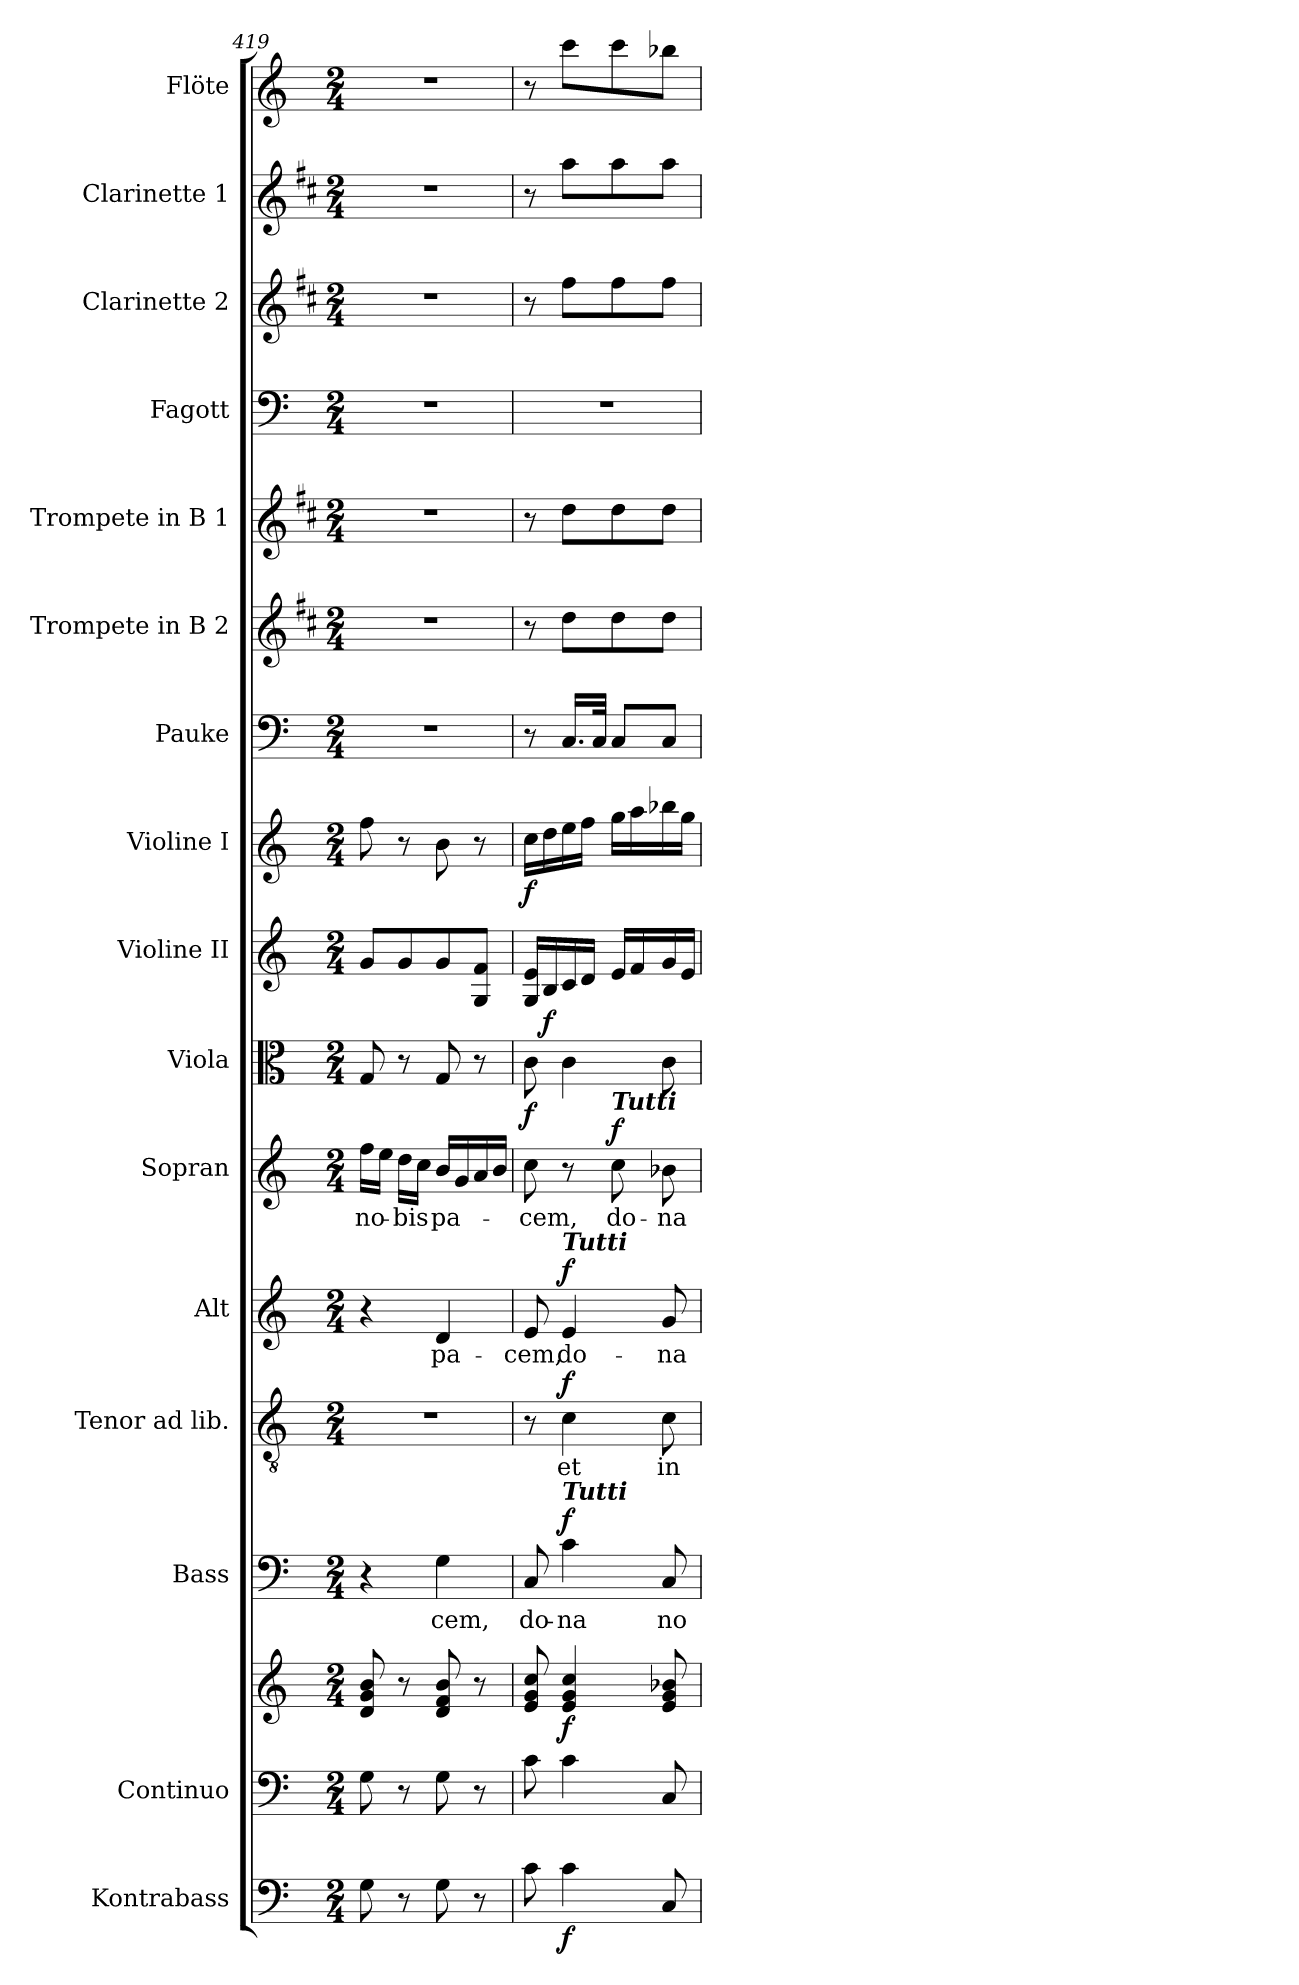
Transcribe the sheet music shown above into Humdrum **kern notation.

**kern	**dynam	**kern	**kern	**dynam	**kern	**text	**dynam	**kern	**text	**dynam	**kern	**text	**dynam	**kern	**text	**dynam	**kern	**dynam	**kern	**dynam	**kern	**dynam	**kern	**kern	**kern	**kern	**kern	**kern	**kern
*part16	*part16	*part15	*part15	*part15	*part14	*part14	*part14	*part13	*part13	*part13	*part12	*part12	*part12	*part11	*part11	*part11	*part10	*part10	*part9	*part9	*part8	*part8	*part7	*part6	*part5	*part4	*part3	*part2	*part1
*staff17	*staff17	*staff16	*staff15	*staff15/16	*staff14	*staff14	*staff14	*staff13	*staff13	*staff13	*staff12	*staff12	*staff12	*staff11	*staff11	*staff11	*staff10	*staff10	*staff9	*staff9	*staff8	*staff8	*staff7	*staff6	*staff5	*staff4	*staff3	*staff2	*staff1
*I"Kontrabass	*	*I"Continuo	*	*	*I"Bass	*	*	*I"Tenor ad lib.	*	*	*I"Alt	*	*	*I"Sopran	*	*	*I"Viola	*	*I"Violine II	*	*I"Violine I	*	*I"Pauke	*I"Trompete in B 2	*I"Trompete in B 1	*I"Fagott	*I"Clarinette 2	*I"Clarinette 1	*I"Flöte
*I'Kb.	*	*I'cont.	*	*	*I'B	*	*	*I'T	*	*	*I'A	*	*	*I'S	*	*	*I'Vla.	*	*I'Vl. II	*	*I'Vl. I	*	*I'Pk.	*	*	*I'Fg.	*I'Cl. 2	*I'Cl. 1	*I'Fl.
*clefF4	*	*clefF4	*clefG2	*	*clefF4	*	*	*clefGv2	*	*	*clefG2	*	*	*clefG2	*	*	*clefC3	*	*clefG2	*	*clefG2	*	*clefF4	*clefG2	*clefG2	*clefF4	*clefG2	*clefG2	*clefG2
*ITrd7c12	*	*	*	*	*	*	*	*	*	*	*	*	*	*	*	*	*	*	*	*	*	*	*	*ITrd1c2	*ITrd1c2	*	*ITrd1c2	*ITrd1c2	*
*k[]	*	*k[]	*k[]	*	*k[]	*	*	*k[]	*	*	*k[]	*	*	*k[]	*	*	*k[]	*	*k[]	*	*k[]	*	*k[]	*k[]	*k[]	*k[]	*k[]	*k[]	*k[]
*C:	*	*C:	*C:	*	*C:	*	*	*C:	*	*	*C:	*	*	*C:	*	*	*C:	*	*C:	*	*C:	*	*C:	*C:	*C:	*C:	*C:	*C:	*C:
*M2/4	*	*M2/4	*M2/4	*	*M2/4	*	*	*M2/4	*	*	*M2/4	*	*	*M2/4	*	*	*M2/4	*	*M2/4	*	*M2/4	*	*M2/4	*M2/4	*M2/4	*M2/4	*M2/4	*M2/4	*M2/4
=419	=419	=419	=419	=419	=419	=419	=419	=419	=419	=419	=419	=419	=419	=419	=419	=419	=419	=419	=419	=419	=419	=419	=419	=419	=419	=419	=419	=419	=419
!	!	!	!	!	!	!	!	!	!	!	!	!	!	!	!LO:LY:b	!	!	!	!	!	!	!	!	!	!	!	!	!	!
8GG\	.	8G\	8d/ 8g/ 8b/	.	4r	.	.	2r	.	.	4r	.	.	16ff\LL	no-	.	8G/	.	8g/L	.	8ff\	.	2r	2r	2r	2r	2r	2r	2r
.	.	.	.	.	.	.	.	.	.	.	.	.	.	16ee\JJ	.	.	.	.	.	.	.	.	.	.	.	.	.	.	.
!	!	!	!	!	!	!	!	!	!	!	!	!	!	!	!LO:LY:b	!	!	!	!	!	!	!	!	!	!	!	!	!	!
8r	.	8r	8r	.	.	.	.	.	.	.	.	.	.	16dd\LL	-bis	.	8r	.	8g/	.	8r	.	.	.	.	.	.	.	.
.	.	.	.	.	.	.	.	.	.	.	.	.	.	16cc\JJ	.	.	.	.	.	.	.	.	.	.	.	.	.	.	.
!	!	!	!	!	!	!LO:LY:b	!	!	!	!	!	!LO:LY:b	!	!	!LO:LY:b	!	!	!	!	!	!	!	!	!	!	!	!	!	!
8GG\	.	8G\	8d/ 8f/ 8b/	.	4G\	-cem,	.	.	.	.	4d/	pa-	.	16b/LL	pa-	.	8G/	.	8g/	.	8b\	.	.	.	.	.	.	.	.
.	.	.	.	.	.	.	.	.	.	.	.	.	.	16g/	.	.	.	.	.	.	.	.	.	.	.	.	.	.	.
8r	.	8r	8r	.	.	.	.	.	.	.	.	.	.	16a/	.	.	8r	.	8G/ 8f/J	.	8r	.	.	.	.	.	.	.	.
.	.	.	.	.	.	.	.	.	.	.	.	.	.	16b/JJ	.	.	.	.	.	.	.	.	.	.	.	.	.	.	.
=420	=420	=420	=420	=420	=420	=420	=420	=420	=420	=420	=420	=420	=420	=420	=420	=420	=420	=420	=420	=420	=420	=420	=420	=420	=420	=420	=420	=420	=420
!	!	!	!	!	!	!LO:LY:b	!	!	!	!	!	!LO:LY:b	!	!	!LO:LY:b	!	!	!LO:DY:b	!	!	!	!LO:DY:b	!	!	!	!	!	!	!
8C\	.	8c\	8e/ 8g/ 8cc/	.	8C/	do-	.	8r	.	.	8e/	-cem,	.	8cc\	-cem,	.	8c\	f	16G/ 16e/LL	.	16cc\LL	f	8r	8r	8r	2r	8r	8r	8r
!	!	!	!	!	!	!	!	!	!	!	!	!	!	!	!	!	!	!	!	!LO:DY:b	!	!	!	!	!	!	!	!	!
.	.	.	.	.	.	.	.	.	.	.	.	.	.	.	.	.	.	.	16B/	f	16dd\	.	.	.	.	.	.	.	.
!	!	!	!	!	!	!	!	!	!	!	!LO:TX:a:Bi:t=Tutti	!	!	!	!	!	!	!	!	!	!	!	!	!	!	!	!	!	!
!	!	!	!	!	!LO:TX:a:Bi:t=Tutti	!	!	!	!	!	!	!	!	!	!	!	!	!	!	!	!	!	!	!	!	!	!	!	!
!	!LO:DY:b	!	!	!LO:DY:b	!	!LO:LY:b	!LO:DY:a	!	!LO:LY:b	!LO:DY:a	!	!LO:LY:b	!LO:DY:a	!	!	!	!	!	!	!	!	!	!	!	!	!	!	!	!
4C\	f	4c\	4e/ 4g/ 4cc/	f	4c\	-na	f	4c\	et	f	4e/	do-	f	8r	.	.	4c\	.	16c/	.	16ee\	.	16.C/LL	8cc\L	8cc\L	.	8ee\L	8gg\L	8ccc\L
.	.	.	.	.	.	.	.	.	.	.	.	.	.	.	.	.	.	.	16d/JJ	.	16ff\JJ	.	.	.	.	.	.	.	.
.	.	.	.	.	.	.	.	.	.	.	.	.	.	.	.	.	.	.	.	.	.	.	32C/JJk	.	.	.	.	.	.
!	!	!	!	!	!	!	!	!	!	!	!	!	!	!LO:TX:a:Bi:t=Tutti	!	!	!	!	!	!	!	!	!	!	!	!	!	!	!
!	!	!	!	!	!	!	!	!	!	!	!	!	!	!	!LO:LY:b	!LO:DY:a	!	!	!	!	!	!	!	!	!	!	!	!	!
.	.	.	.	.	.	.	.	.	.	.	.	.	.	8cc\	do-	f	.	.	16e/LL	.	16gg\LL	.	8C/L	8cc\	8cc\	.	8ee\	8gg\	8ccc\
.	.	.	.	.	.	.	.	.	.	.	.	.	.	.	.	.	.	.	16f/	.	16aa\	.	.	.	.	.	.	.	.
!	!	!	!	!	!	!LO:LY:b	!	!	!LO:LY:b	!	!	!LO:LY:b	!	!	!LO:LY:b	!	!	!	!	!	!	!	!	!	!	!	!	!	!
8CC/	.	8C/	8e/ 8g/ 8b-X/	.	8C/	no-	.	8c\	in	.	8g/	-na	.	8b-X\	-na	.	8c\	.	16g/	.	16bb-X\	.	8C/J	8cc\J	8cc\J	.	8ee\J	8gg\J	8bb-X\J
.	.	.	.	.	.	.	.	.	.	.	.	.	.	.	.	.	.	.	16e/JJ	.	16gg\JJ	.	.	.	.	.	.	.	.
=	=	=	=	=	=	=	=	=	=	=	=	=	=	=	=	=	=	=	=	=	=	=	=	=	=	=	=	=	=
*-	*-	*-	*-	*-	*-	*-	*-	*-	*-	*-	*-	*-	*-	*-	*-	*-	*-	*-	*-	*-	*-	*-	*-	*-	*-	*-	*-	*-	*-
